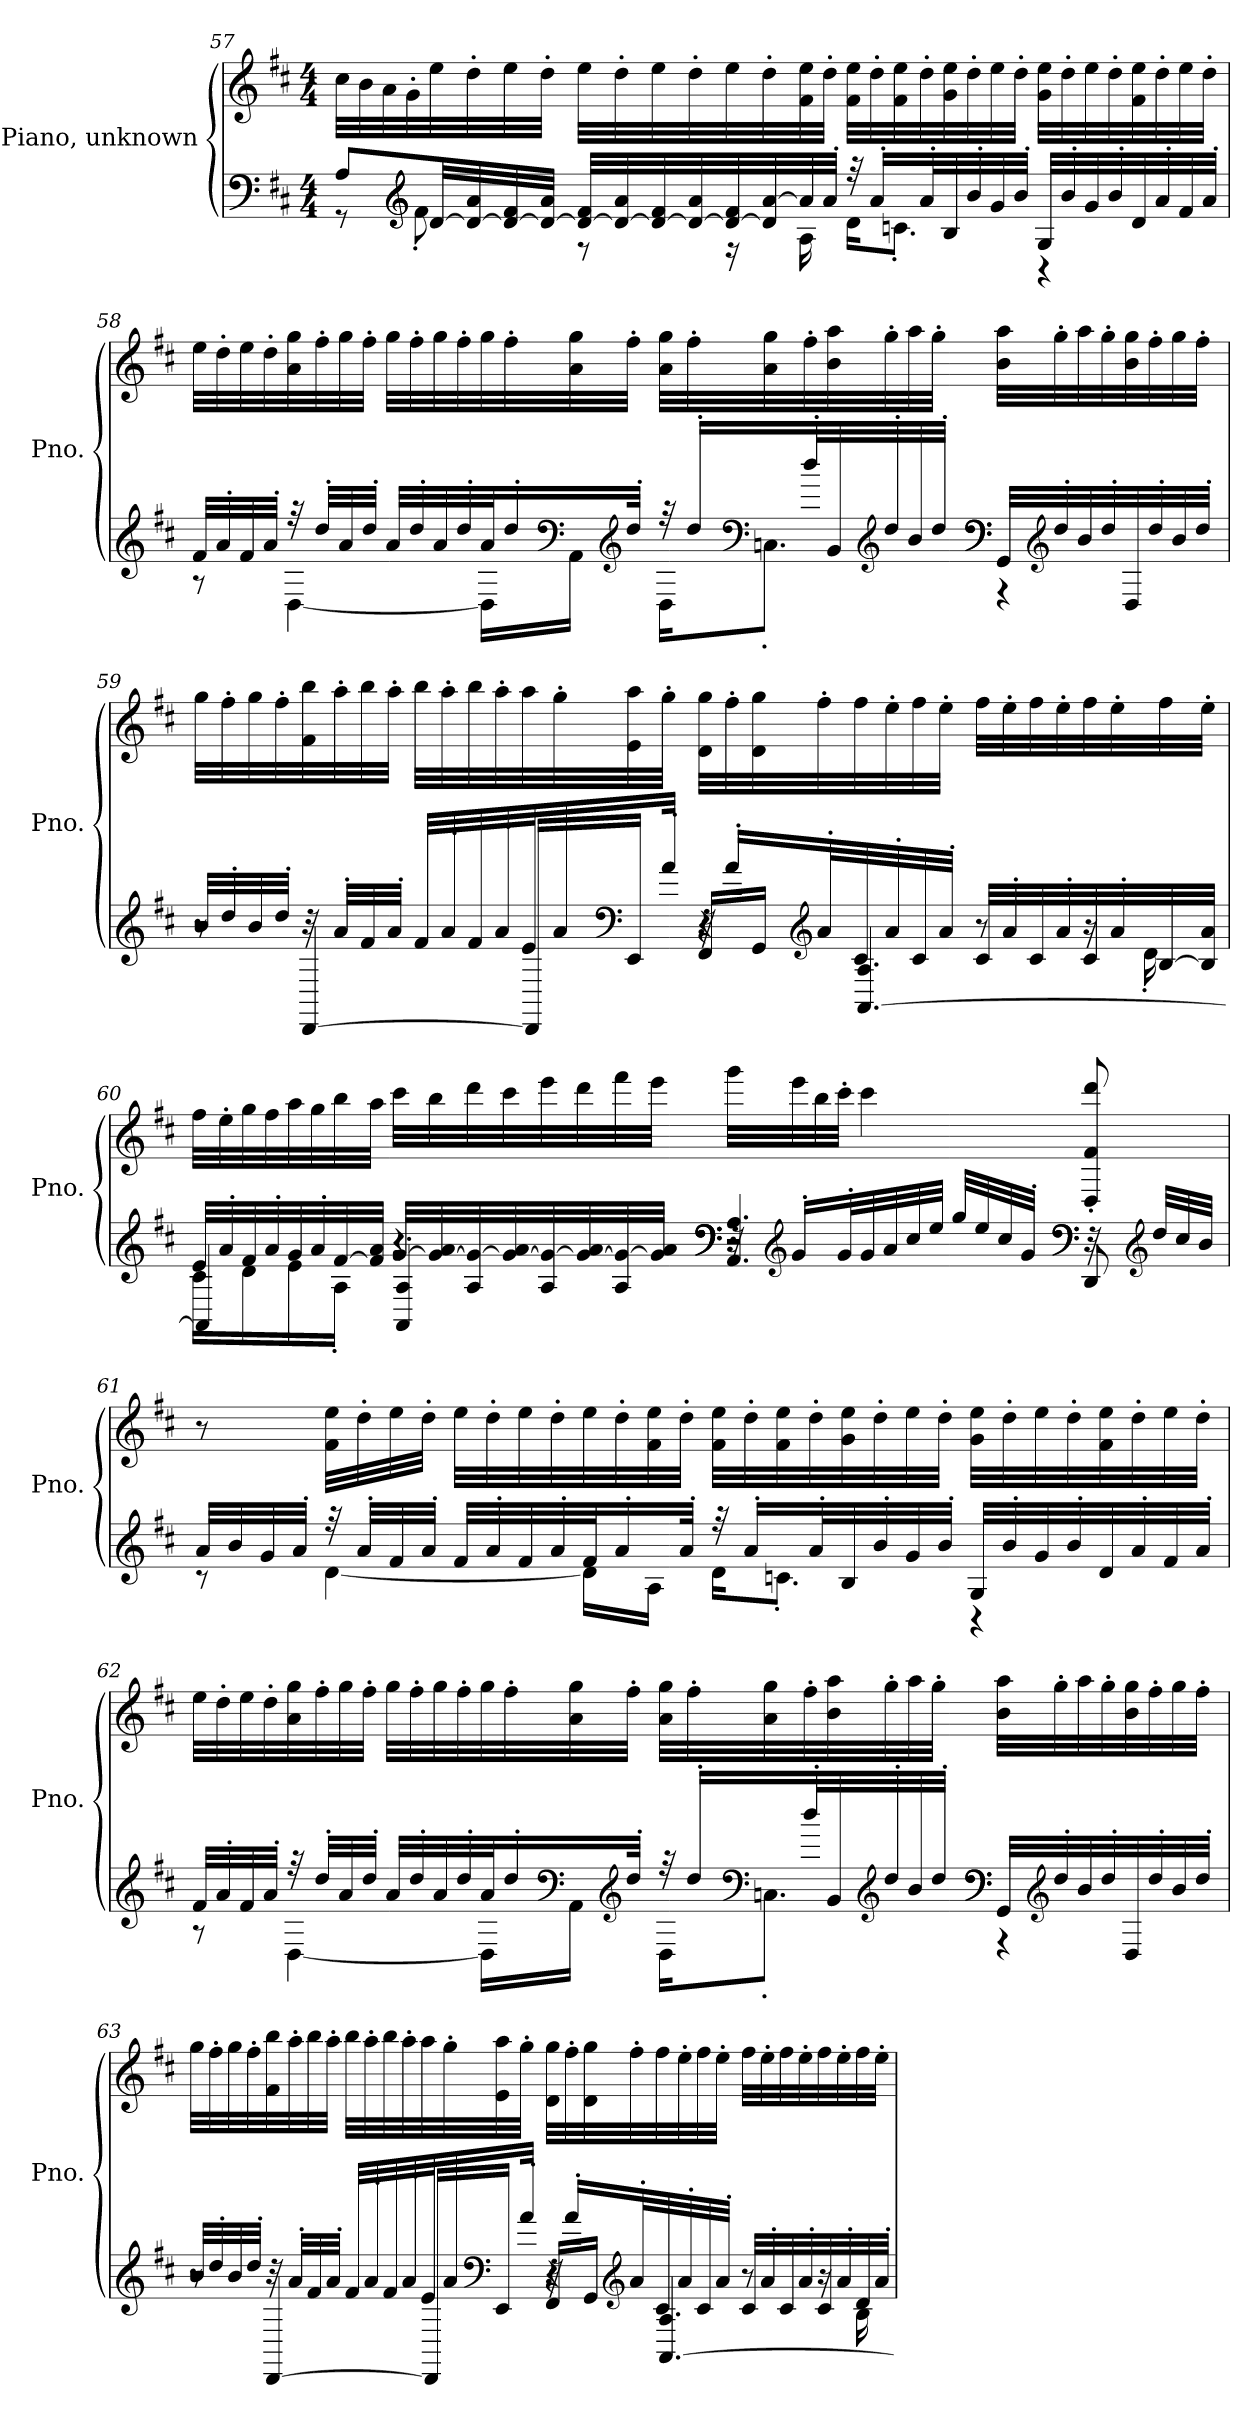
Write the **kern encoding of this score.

**kern	**kern
*part1	*part1
*staff2	*staff1
*I"Piano, unknown	*
*I'Pno.	*
!!LO:PB:g=z
*clefF4	*clefG2
*k[f#c#]	*k[f#c#]
*M4/4	*M4/4
=57	=57
*^	*
8A/L	8r	32cc#\LLL
.	.	32b\
.	.	32a\
.	.	32g'\
*clefG2	*	*
[32d/LL	8f#'\	32ee\
32d/_ 32a/	.	32dd'\
32d/_ 32f#/	.	32ee\
32d/_ 32a/JJJ	.	32dd'\JJJ
32d/_ 32f#/LLL	8r	32ee\LLL
32d/_ 32a/	.	32dd'\
32d/_ 32f#/	.	32ee\
32d/_ 32a/	.	32dd'\
32d/_ 32f#/	16r	32ee\
32d/] [32a/	.	32dd'\
32a/]	16A\	32f#\ 32ee\
32a'/JJJ	.	32dd'\JJJ
32r	16d\KL	32f#\ 32ee\LLL
16a'/LL	.	32dd'\
.	8.cn'\J	32f#\ 32ee\
32a'/L	.	32dd'\
32B/	.	32g\ 32ee\
32b'/	.	32dd'\
32g/	.	32ee\
32b'/JJJ	.	32dd'\JJJ
32G/LLL	4r	32g\ 32ee\LLL
32b'/	.	32dd'\
32g/	.	32ee\
32b'/	.	32dd'\
32d/	.	32f#\ 32ee\
32a'/	.	32dd'\
32f#/	.	32ee\
32a'/JJJ	.	32dd'\JJJ
!!LO:LB:g=z
=58	=58	=58
32f#/LLL	8r	32ee\LLL
32a'/	.	32dd'\
32f#/	.	32ee\
32a'/JJJ	.	32dd'\
32r	[4D\	32a\ 32gg\
32dd'/LLL	.	32ff#'\
32a/	.	32gg\
32dd'/JJJ	.	32ff#'\JJJ
32a/LLL	.	32gg\LLL
32dd'/	.	32ff#'\
32a/	.	32gg\
32dd'/	.	32ff#'\
32a/J	16D\LL]	32gg\
16dd'/	.	32ff#'\
*clefF4	*	*
.	16AA\JJ	32a\ 32gg\
*clefG2	*	*
32dd'/JJk	.	32ff#'\JJJ
32r	16D\KL	32a\ 32gg\LLL
16dd'/LL	.	32ff#'\
*clefF4	*	*
.	8.Cn'\J	32a\ 32gg\
32dd'/L	.	32ff#'\
32BB/	.	32b\ 32aa\
*clefG2	*	*
32dd'/	.	32gg'\
32b/	.	32aa\
32dd'/JJJ	.	32gg'\JJJ
*clefF4	*	*
32GG/LLL	4r	32b\ 32aa\LLL
*clefG2	*	*
32dd'/	.	32gg'\
32b/	.	32aa\
32dd'/	.	32gg'\
32D/	.	32b\ 32gg\
32dd'/	.	32ff#'\
32b/	.	32gg\
32dd'/JJJ	.	32ff#'\JJJ
!!LO:LB:g=z
=59	=59	=59
*	*^	*
32b/LLL	2r	8r	32gg\LLL
32dd'/	.	.	32ff#'\
32b/	.	.	32gg\
32dd'/JJJ	.	.	32ff#'\
32r	.	[4DD/	32f#\ 32bb\
32a'/LLL	.	.	32aa'\
32f#/	.	.	32bb\
32a'/JJJ	.	.	32aa'\JJJ
32f#/LLL	.	.	32bb\LLL
32a'/	.	.	32aa'\
32f#/	.	.	32bb\
32a'/	.	.	32aa'\
32e/J	.	16DD/LL]	32aa\
16a'/	.	.	32gg'\
*clefF4	*	*	*
.	.	16EE/JJ	32e\ 32aa\
32a'/JJk	.	.	32gg'\JJJ
32r	4r	16FF#/LL	32d\ 32gg\LLL
16a'/LL	.	.	32ff#'\
.	.	16GG/JJ	32d\ 32gg\
*clefG2	*	*	*
32a'/L	.	.	32ff#'\
32c#/	.	[4.AA/ 4.A/	32ff#\
32a'/	.	.	32ee'\
32c#/	.	.	32ff#\
32a'/JJJ	.	.	32ee'\JJJ
32c#/LLL	8r	.	32ff#\LLL
32a'/	.	.	32ee'\
32c#/	.	.	32ff#\
32a'/	.	.	32ee'\
32c#/	16r	.	32ff#\
32a'/	.	.	32ee'\
[32B/	16d'\	.	32ff#\
32B/] 32a/JJJ	.	.	32ee'\JJJ
!!LO:LB:g=z
=60	=60	=60	=60
32e/LLL	16c#\LL	4AA/]	32ff#\LLL
32a'/	.	.	32ee'\
32f#/	16d\	.	32gg\
32a'/	.	.	32ff#\
32g/	16e\	.	32aa\
32a'/	.	.	32gg\
[32f#/	16A'\JJ	.	32bb\
32f#/] 32a/JJJ	.	.	32aa\JJJ
[32g/LLL	4r	4AA/' 4A/'	32ccc#\LLL
32g/_ 32a/	.	.	32bb\
32A/ 32g/_	.	.	32ddd\
32g/_ 32a/	.	.	32ccc#\
32A/ 32g/_	.	.	32eee\
32g/_ 32a/	.	.	32ddd\
32A/ 32g/_	.	.	32fff#\
32g/] 32a/JJJ	.	.	32eee\JJJ
*clefF4	*	*	*
32r	2r	4.AA/ 4.A/	32ggg\LLL
*clefG2	*	*	*
16g'/LL	.	.	32eee\
.	.	.	32bb\
32g'/L	.	.	32ccc#'\JJJ
32g/	.	.	4ccc#\
32a/	.	.	.
32cc#/	.	.	.
32ee/JJJ	.	.	.
32gg/LLL	.	.	.
32ee/	.	.	.
32cc#/	.	.	.
32g'/JJJ	.	.	.
*clefF4	*	*	*
32r	.	8DD/	8D/' 8f#/' 8ddd/'
*clefG2	*	*	*
32dd/LLL	.	.	.
32cc#/	.	.	.
32b/JJJ	.	.	.
*	*v	*v	*
!!LO:LB:g=z
=61	=61	=61
32a/LLL	8r	8r
32b/	.	.
32g/	.	.
32a'/JJJ	.	.
32r	[4d\	32f#\ 32ee\LLL
32a'/LLL	.	32dd'\
32f#/	.	32ee\
32a'/JJJ	.	32dd'\JJJ
32f#/LLL	.	32ee\LLL
32a'/	.	32dd'\
32f#/	.	32ee\
32a'/	.	32dd'\
32f#/J	16d\LL]	32ee\
16a'/	.	32dd'\
.	16A\JJ	32f#\ 32ee\
32a'/JJk	.	32dd'\JJJ
32r	16d\KL	32f#\ 32ee\LLL
16a'/LL	.	32dd'\
.	8.cn'\J	32f#\ 32ee\
32a'/L	.	32dd'\
32B/	.	32g\ 32ee\
32b'/	.	32dd'\
32g/	.	32ee\
32b'/JJJ	.	32dd'\JJJ
32G/LLL	4r	32g\ 32ee\LLL
32b'/	.	32dd'\
32g/	.	32ee\
32b'/	.	32dd'\
32d/	.	32f#\ 32ee\
32a'/	.	32dd'\
32f#/	.	32ee\
32a'/JJJ	.	32dd'\JJJ
!!LO:LB:g=z
=62	=62	=62
32f#/LLL	8r	32ee\LLL
32a'/	.	32dd'\
32f#/	.	32ee\
32a'/JJJ	.	32dd'\
32r	[4D\	32a\ 32gg\
32dd'/LLL	.	32ff#'\
32a/	.	32gg\
32dd'/JJJ	.	32ff#'\JJJ
32a/LLL	.	32gg\LLL
32dd'/	.	32ff#'\
32a/	.	32gg\
32dd'/	.	32ff#'\
32a/J	16D\LL]	32gg\
16dd'/	.	32ff#'\
*clefF4	*	*
.	16AA\JJ	32a\ 32gg\
*clefG2	*	*
32dd'/JJk	.	32ff#'\JJJ
32r	16D\KL	32a\ 32gg\LLL
16dd'/LL	.	32ff#'\
*clefF4	*	*
.	8.Cn'\J	32a\ 32gg\
32dd'/L	.	32ff#'\
32BB/	.	32b\ 32aa\
*clefG2	*	*
32dd'/	.	32gg'\
32b/	.	32aa\
32dd'/JJJ	.	32gg'\JJJ
*clefF4	*	*
32GG/LLL	4r	32b\ 32aa\LLL
*clefG2	*	*
32dd'/	.	32gg'\
32b/	.	32aa\
32dd'/	.	32gg'\
32D/	.	32b\ 32gg\
32dd'/	.	32ff#'\
32b/	.	32gg\
32dd'/JJJ	.	32ff#'\JJJ
!!LO:PB:g=z
=63	=63	=63
*	*^	*
32b/LLL	2r	8r	32gg\LLL
32dd'/	.	.	32ff#'\
32b/	.	.	32gg\
32dd'/JJJ	.	.	32ff#'\
32r	.	[4DD/	32f#\ 32bb\
32a'/LLL	.	.	32aa'\
32f#/	.	.	32bb\
32a'/JJJ	.	.	32aa'\JJJ
32f#/LLL	.	.	32bb\LLL
32a'/	.	.	32aa'\
32f#/	.	.	32bb\
32a'/	.	.	32aa'\
32e/J	.	16DD/LL]	32aa\
16a'/	.	.	32gg'\
*clefF4	*	*	*
.	.	16EE/JJ	32e\ 32aa\
32a'/JJk	.	.	32gg'\JJJ
32r	4r	16FF#/LL	32d\ 32gg\LLL
16a'/LL	.	.	32ff#'\
.	.	16GG/JJ	32d\ 32gg\
*clefG2	*	*	*
32a'/L	.	.	32ff#'\
32c#/	.	[4.AA/ 4.A/	32ff#\
32a'/	.	.	32ee'\
32c#/	.	.	32ff#\
32a'/JJJ	.	.	32ee'\JJJ
32c#/LLL	8r	.	32ff#\LLL
32a'/	.	.	32ee'\
32c#/	.	.	32ff#\
32a'/	.	.	32ee'\
32c#/	16r	.	32ff#\
32a'/	.	.	32ee'\
32d/	16B\	.	32ff#\
32a'/JJJ	.	.	32ee'\JJJ
*v	*v	*v	*
=	=
*-	*-
